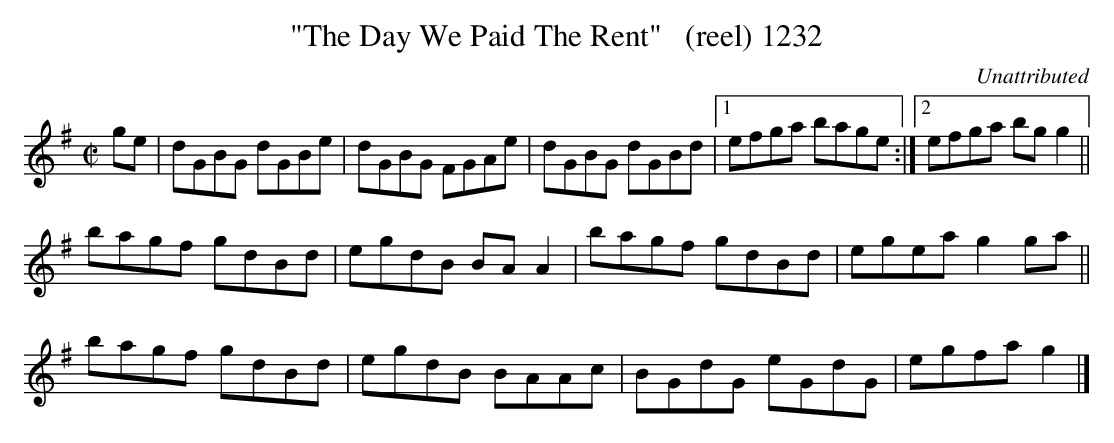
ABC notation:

X:1
T:"The Day We Paid The Rent"   (reel) 1232
C:Unattributed
BRENNAN July 2003 (HTTP://WWW.SOSYOURMOM.COM)
M:C|
L:1/8
K:G
ge|dGBG dGBe|dGBG FGAe|dGBG dGBd|[1efga bage:|[2efga bg g2||
bagf gdBd|egdB BA A2|bagf gdBd|egea g2ga||
bagf gdBd|egdB BAAc|BGdG eGdG|egfa g2|]
